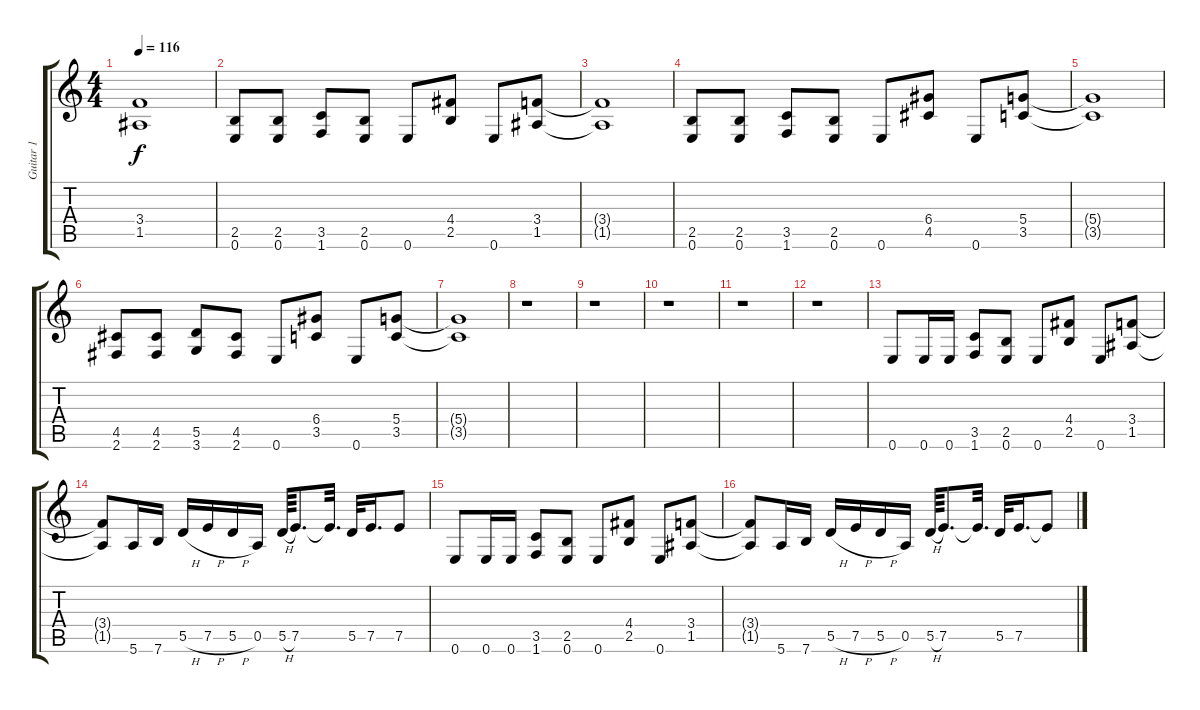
\track ("Guitar 1" "Guitar 1") {instrument distortionguitar}
\staff {score tabs}
\tuning (E4 B3 G3 D3 A2 E2) {hide}
\ts (4 4)
\tempo 116
\clef g2
\ks c
(3.4{t} 1.5{t}).1{dy f} |
(2.5 0.6).8 (2.5 0.6).8 (3.5 1.6).8 (2.5 0.6).8 0.6.8 (4.4 2.5).8 0.6.8 (3.4 1.5).8 |
(3.4{t} 1.5{t}).1 |
(2.5 0.6).8 (2.5 0.6).8 (3.5 1.6).8 (2.5 0.6).8 0.6.8 (6.4 4.5).8 0.6.8 (5.4 3.5).8 |
(5.4{t} 3.5{t}).1 |
(4.5 2.6).8 (4.5 2.6).8 (5.5 3.6).8 (4.5 2.6).8 0.6.8 (6.4 3.5).8 0.6.8 (5.4 3.5).8 |
(5.4{t} 3.5{t}).1 |
r.1 |
r.1 |
r.1 |
r.1 |
r.1 |
0.6.8 0.6.16 0.6.16 (3.5 1.6).8 (2.5 0.6).8 0.6.8 (4.4 2.5).8 0.6.8 (3.4 1.5).8 |
(3.4{t} 1.5{t}).8 5.6.16 7.6.16 5.5{h}.16 7.5{h}.16 5.5{h}.16 0.5.16 5.5{h}.64 7.5.8{d} 7.5{t}.32{d} 5.5.32 7.5.16{d} 7.5.8 |
0.6.8 0.6.16 0.6.16 (3.5 1.6).8 (2.5 0.6).8 0.6.8 (4.4 2.5).8 0.6.8 (3.4 1.5).8 |
(3.4{t} 1.5{t}).8 5.6.16 7.6.16 5.5{h}.16 7.5{h}.16 5.5{h}.16 0.5.16 5.5{h}.64 7.5.8{d} 7.5{t}.32{d} 5.5.32 7.5.16{d} 7.5{t}.8
